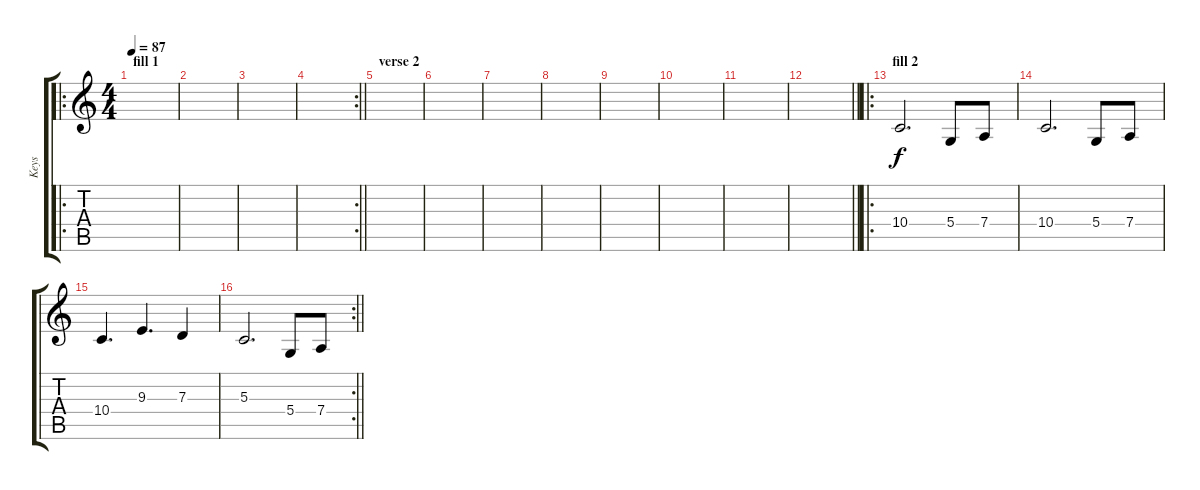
\track ("Keys" "Keys") {instrument pad1newage}
\staff {score tabs}
\tuning (E4 B3 G3 D3 A2 E2) {hide}
\ro
\ts (4 4)
\section ("" "fill 1")
\tempo 87
\clef g2
\ks c
|
|
|
\rc 2
\barLineRight lightlight
|
\section ("" "verse 2")
|
|
|
|
|
|
|
\barLineRight lightlight
|
\ro
\section ("" "fill 2")
10.4.2{d} 5.4.8 7.4.8 |
10.4.2{d} 5.4.8 7.4.8 |
10.4.4{d} 9.3.4{d} 7.3.4 |
\rc 2
\barLineRight lightlight
5.3.2{d} 5.4.8 7.4.8
